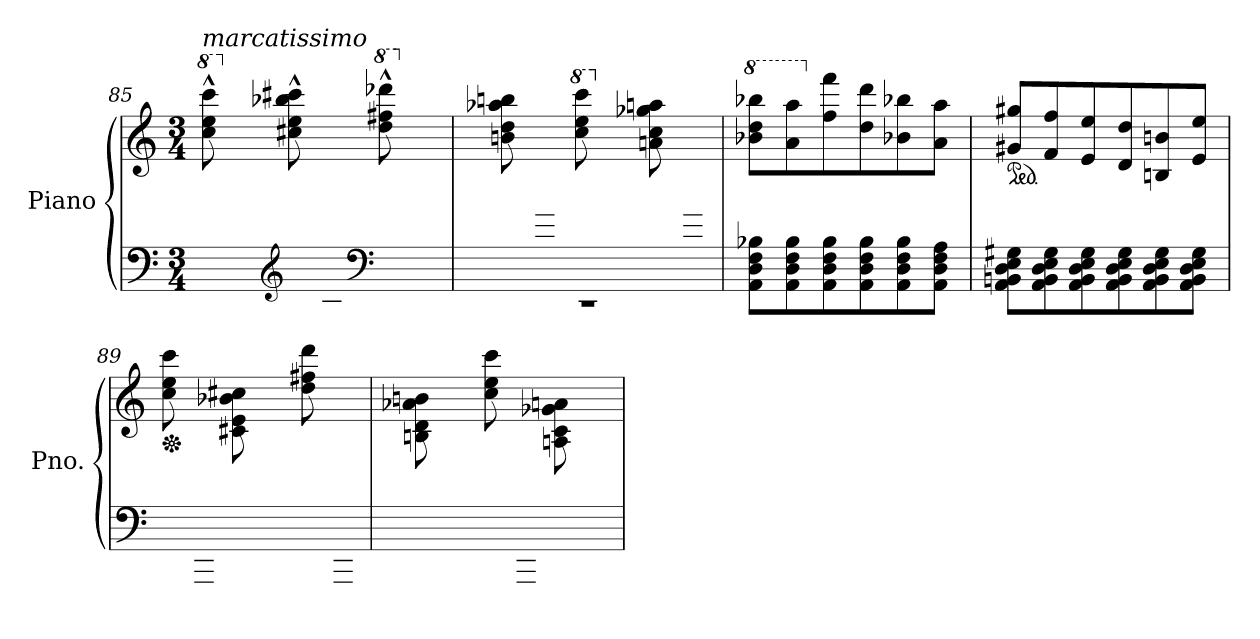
**kern	**kern	**dynam
*part1	*part1	*part1
*staff2	*staff1	*staff1/2
*I"Piano	*	*
*I'Pno.	*	*
*clefF4	*clefG2	*
*k[]	*k[]	*
*M3/4	*M3/4	*
=85	=85	=85
*^	*	*
*	*	*8va	*
!	!	!LO:TX:a:i:t=marcatissimo	!
8ryy	8ryy	8ccc\^^ 8eee\^^ 8cccc\^^L	.
*	*	*X8va	*
8AA/^^ 8E/^^ 8A/^^J	8rEEyy	8ryy	.
*clefG2	*	*	*
8ryy	8ryy	8cc#X\^^ 8ee\^^ 8bb-X\^^ 8ccc#X\^^L	.
8c#X/^^ 8g/^^ 8b-X/^^J	8rffyy	8ryy	.
*clefF4	*	*	*
*	*	*8va	*
8ryy	8ryy	8ddd\^^ 8fff#X\^^ 8dddd-X\^^L	.
*	*	*X8va	*
8AA/^^ 8F#X/^^ 8A/^^J	8rEEyy	8ryy	.
=86	=86	=86	=86
8ryy	2.r	8bn\ 8dd\ 8aa-X\ 8bbn\L	.
8B/ 8fn/ 8a-X/J	.	8ryy	.
*	*	*8va	*
8ryy	.	8ccc\ 8eee\ 8cccc\L	.
*	*	*X8va	*
8AAn/ 8E/ 8An/J	.	8ryy	.
8ryy	.	8an\ 8cc\ 8gg-X\ 8aan\L	.
8A/ 8e-X/ 8g-X/J	.	8ryy	.
*v	*v	*	*
!!LO:LB:g=z
=87	=87	=87
*	*8va	*
!	!	!LO:DY:b
8AA\ 8D\ 8F\ 8B-X\L	8bb-X\ 8ddd\ 8bbb-X\L	other-dynamics
8AA\ 8D\ 8F\ 8B-\	8aa\ 8aaa\	.
*	*X8va	*
8AA\ 8D\ 8F\ 8B-\	8ff\ 8fff\	.
8AA\ 8D\ 8F\ 8B-\	8dd\ 8ddd\	.
8AA\ 8D\ 8F\ 8B-\	8b-X\ 8bb-X\	.
8AA\ 8D\ 8F\ 8A\J	8a\ 8aa\J	.
=88	=88	=88
*	*ped	*
8AA\ 8BBn\ 8D\ 8E\ 8G#X\L	8g#X/ 8gg#X/L	.
8AA\ 8BB\ 8D\ 8E\ 8G#\	8f/ 8ff/	.
8AA\ 8BB\ 8D\ 8E\ 8G#\	8e/ 8ee/	.
8AA\ 8BB\ 8D\ 8E\ 8G#\	8d/ 8dd/	.
8AA\ 8BB\ 8D\ 8E\ 8G#\	8Bn/ 8bn/	.
8AA\ 8BB\ 8D\ 8E\ 8G#\J	8e/ 8ee/J	.
=89	=89	=89
*^	*	*
*	*	*Xped	*
8ryy	2.ryy	8cc\ 8ee\ 8ccc\L	.
8AAA/ 8EE/ 8AA/J	.	8ryy	.
8ryy	.	8c#X\ 8e\ 8b-X\ 8cc#X\L	.
8C#X/ 8G/ 8B-X/J	.	8ryy	.
8ryy	.	8dd\ 8ff#X\ 8ddd\L	.
8AAA/ 8FF#X/ 8AA/J	.	8ryy	.
=90	=90	=90	=90
8ryy	2.ryy	8Bn\ 8d\ 8a-X\ 8bn\L	.
8BB/ 8Fn/ 8A-X/J	.	8ryy	.
8ryy	.	8cc\ 8ee\ 8ccc\L	.
8AAAn/ 8EE/ 8AAn/J	.	8ryy	.
8ryy	.	8An\ 8c\ 8g-X\ 8an\L	.
8AA/ 8E-X/ 8G-X/J	.	8ryy	.
*v	*v	*	*
=	=	=
*-	*-	*-
